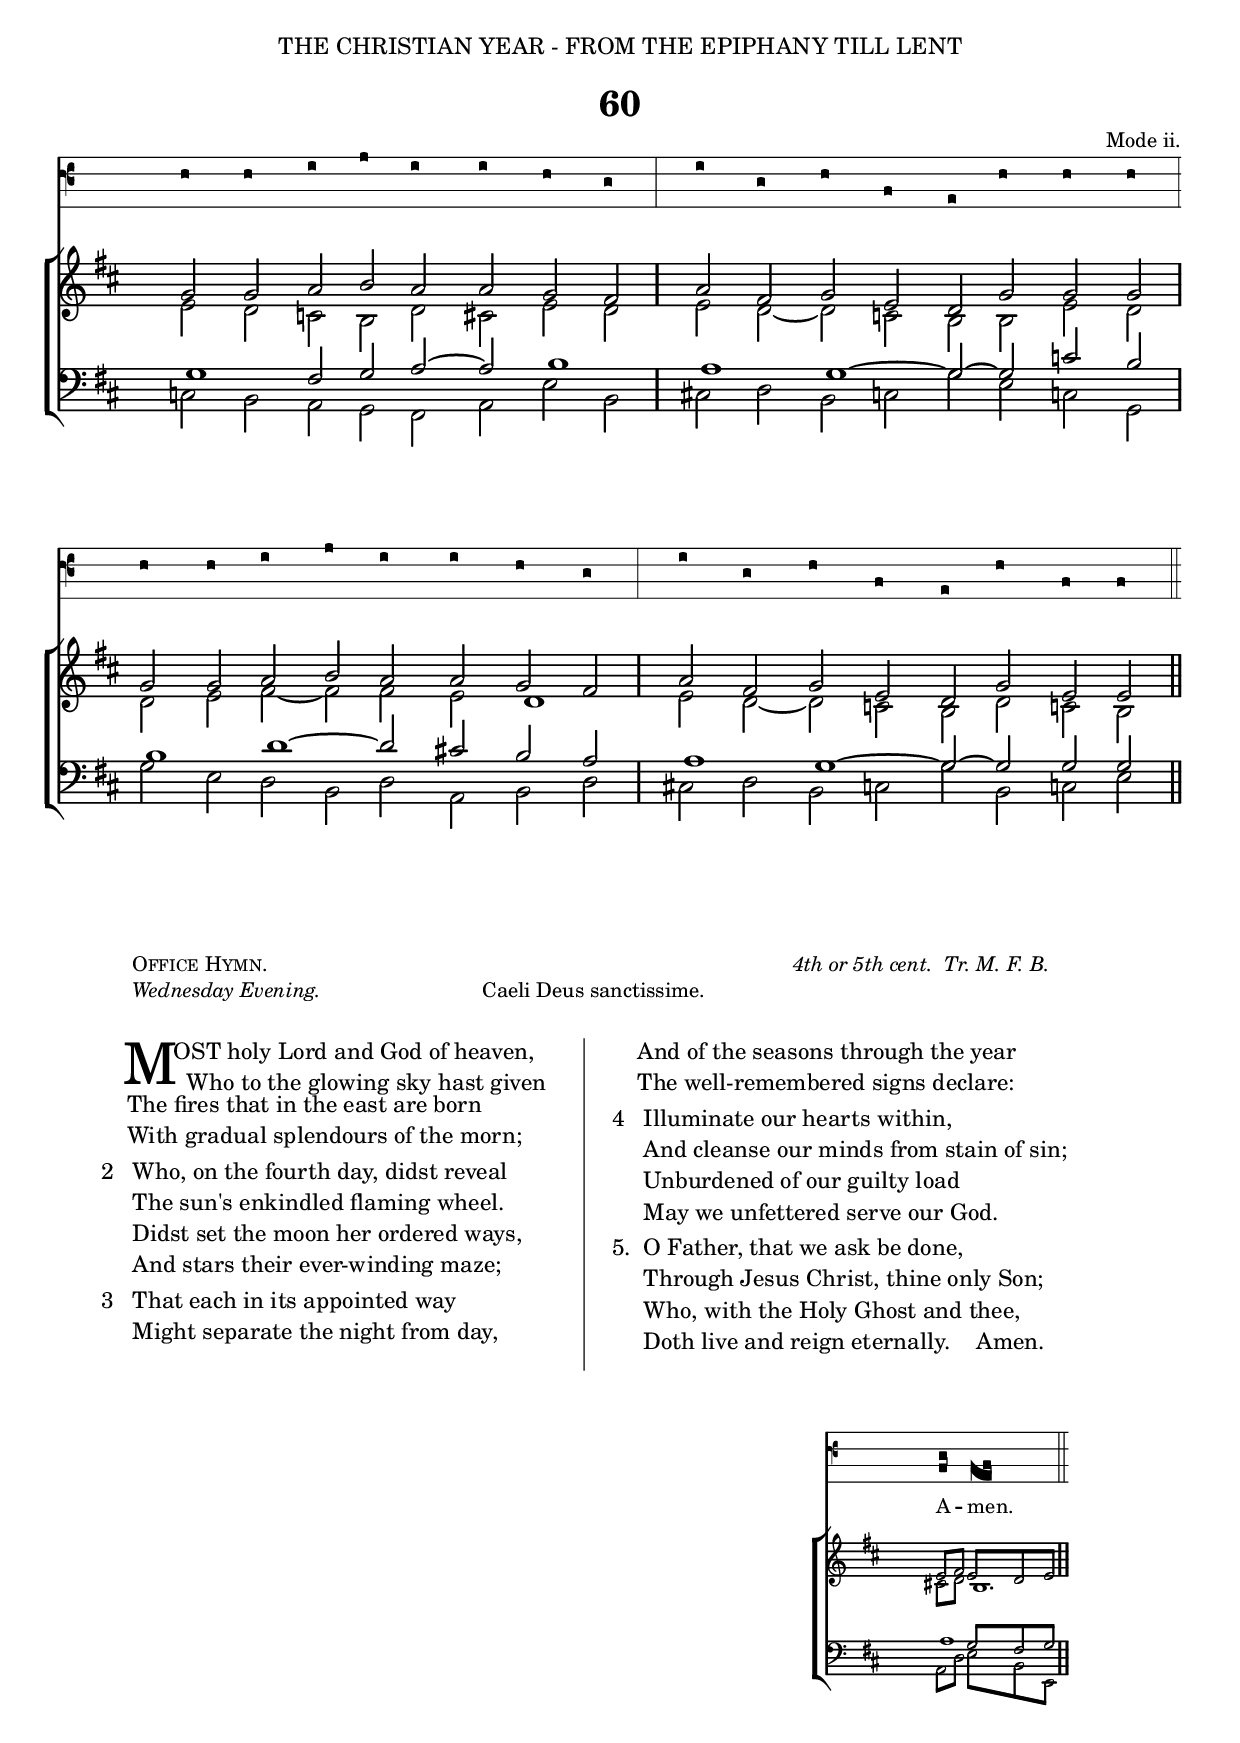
%%% 116d.png
%%% Hymn 60  "Most holy Lord and God of heaven,"
%%% Version 2


\version "2.10"

\include "gregorian-init.ly"

\header {
   dedication = \markup { \center-align {  "THE CHRISTIAN YEAR - FROM THE EPIPHANY TILL LENT" \hspace #0.1 } }	
   title = "60"
   arranger = \markup { \raise #0.5 \small { "Mode ii." } }
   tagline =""
}



%%%%%%%%%%     Macro Definitions     %%%%%%%%%%


global = {
   \key d \major
   \time 16/8
   \autoBeamOff
   \set Staff.midiInstrument = "church organ"
}


% *** ln macro: settings for stemless long note which is 2x duration of regular white note    

ln = { \once \override NoteHead #'duration-log = #0 
       \once \override Stem #'stencil = ##f
       \once \override NoteColumn #'force-hshift = #'0.4 }



%%%%%%%%%%     Music     %%%%%%%%%%


plainsong = \relative c { 
   \clef "vaticana-fa2"
   \set fontSize = #3
   
   fis8 fis g a g g fis e \bar "|" g e fis d cis fis fis fis \bar "|" \break
   fis fis g a g g fis e \bar "|" g e fis d cis fis d d \bar "||" \break } 

soprano = \relative c' {

   g'8 g a b a a g fis \bar "|"a fis g e d g g g \bar "|" \break
   g g a b a a g fis \bar "|"a fis g e d g e e \bar "||" \break }

alto = \relative c' {
	
   e8 d c b d cis e d \bar "|" e d~ d c b b e d \bar "|"
   d e \once \override Slur #'extra-offset = #'( 0.0 . -0.2 ) fis~ fis fis e \ln d4 \bar "|" e8 d~ d c b d c! b \bar "||" \break }

tenor = \relative c { 
	\clef bass

   \ln g'4 fis8 g a~ a \ln b4 \bar "|" \ln a4 \ln g4~ g8~ g c b \bar "|"
   \ln b4 \ln d4~ d8 cis! b a \bar "|" \ln a4 \ln g4~ g8~ g g g \bar "||" \break }

bass = \relative c { 
	\clef bass
	
   c8 b a g fis a e' b \bar "|" cis d b c g' e c! g \bar "|"
   g' e d b d a b d \bar "|" cis! d b c g' b, c! e \bar "||" \break }



%%%%%%%%%%     Score block     %%%%%%%%%%


#(ly:set-option 'point-and-click #f)


\book {


\paper {
   #(set-paper-size "a4")
   print-page-number = ##f
   ragged-bottom=##f
   ragged-last-bottom=##f
}


\score { <<
   \new VaticanaStaff { \plainsong }
   \new ChoirStaff <<
      \new Staff = "upper" <<
         \context Voice = sopranos { \voiceOne \global \soprano }
         \context Voice = altos    { \voiceTwo \global \alto } >> 
      \new Staff = "lower" <<
         \context Voice = tenors   { \voiceOne \global \tenor }
         \context Voice = bass     { \voiceTwo \global \bass } >>
   >>  
>>


\layout {

   ragged-right = ##f
   % *** makes sure last system spreads right across the page
   ragged-last = ##f

\context { \Score 
   \remove "Bar_number_engraver"
   % *** uncomment this to remove system start bar 
   % \override SystemStartBar #'stencil = ##f 
   \remove "Mark_engraver"
}

 \context { \VaticanaStaff
   % *** Increases distance between lines of staff  
   \override StaffSymbol #'staff-space = #1.6            
   % *** Changes staff to black instead of default red
   \revert StaffSymbol #'color
   % *** Makes clef bigger       
   \override Clef #'font-size = #3
   % *** Would make ledger lines black, if there were any
   \revert LedgerLineSpanner #'color
   % *** Makes terminal barline visible 
   \override BarLine #'transparent = ##f 
   \remove Custos_engraver
   \override KeySignature #'transparent = ##t
   \override Accidental  #'transparent = ##t
   % *** needed for certain tweaks   
   \consists "Mark_engraver"
}

\context { \Staff 
   \consists "Mark_engraver" 
   \override TimeSignature #'transparent = ##t
   % *** Needed to produce beamed minims - which are quavers in disguise
   \override NoteHead #'duration-log = #1 
   \override Stem #'flag-style = #'no-flag 
}

} % end layout 
 
} % end score 



%%%%%%%%%%     Lyrics     %%%%%%%%%%


\markup {
   % change number as necessary to centre lyrics block
   \hspace #34   

\column { 

% whole lyrics block is formatted into a single column

% heading section
   \line { \lower #0.5 \small { \hspace #-27 \smallCaps "Office Hymn." \hspace #50 \italic "4th or 5th cent.  Tr. M. F. B." } } 
   \line { \small { \hspace #-27 \italic "Wednesday Evening." \hspace #15 "Caeli Deus sanctissime."} }
   % *** inserts vertical space between lines
   \hspace #0.1
   
% lyrics section 1: double column of verses
% Create a line made up of two columns of verse separated by a vertical line
   \line {
         % first column of verse  
            % return to LH margin
            \hspace #-30
         \column {  
                 \line { \hspace #2.2 
                         \column { \lower #2.4 \fontsize #8 "M" }   %%Drop Cap goes here
                         \hspace #-1    %% adjust this if other letters are too far from Drop Cap
		         \column { \raise #0.0 "OST holy Lord and God of heaven,"
                                               "  Who to the glowing sky hast given" } 
                       }          

                 \line { \hspace #2.5  %%adjust hspace until this line left edge is flush with Drop Cap
                         \lower  #1.56  %%adjust this until the line spacing looks right
		         \column { "The fires that in the east are born"
                                   "With gradual splendours of the morn;" } 
                       }

                 \hspace #1 
           	 \line { "2  " \column { "Who, on the fourth day, didst reveal"
                                         "The sun's enkindled flaming wheel."
                                         "Didst set the moon her ordered ways,"
                                         "And stars their ever-winding maze;" } }
                 \hspace #1 
           	 \line { "3  " \column { "That each in its appointed way"
                                         "Might separate the night from day," } }                 

                 } % end first column of verse

         % create some space between first column of verse and the vertical line
         \hspace #3

         % vertical line	
         \column { \filled-box #'(0.0 . 0.1) #'(-30 . 2) #0 }

         % second column of verse
         \column { \line { \hspace #2 "   " \column { "And of the seasons through the year"
                                                      "The well-remembered signs declare:" } }

                   \hspace #1 
           	   \line { \hspace #2 "4  " \column { "Illuminate our hearts within,"
                                                      "And cleanse our minds from stain of sin;"
                                                      "Unburdened of our guilty load"
                                                      "May we unfettered serve our God." } }

		   \hspace #1 
         	   \line { \hspace #2 "5. " \column { "O Father, that we ask be done,"
                                                      "Through Jesus Christ, thine only Son;"
                                                      "Who, with the Holy Ghost and thee,"
                                                      "Doth live and reign eternally.    Amen." } }
                  } % end second column of verse

   } % end master line

} % end column that is entire lyrics block

} % end markup



%%%%%%%%%%     Midi Block     %%%%%%%%%%

%%% A separate score block to generate the midi minus the plainsong voice
%%% Since minims are quavers in disguise, tempo has to be set accordingly, tempo set to 2=80

\score {	
   \new ChoirStaff <<
      \new Staff = "upper" <<
         \context Voice = sopranos {\voiceOne \global \soprano }
         \context Voice = altos {\voiceTwo \global \alto }
                           >> 
      \new Staff = "lower" <<
         \context Voice = tenors {\voiceOne \global \tenor }
         \context Voice = bass {\voiceTwo \global \bass }
	                   >> 
		   >>  
\midi { \context { \Score tempoWholesPerMinute = #(ly:make-moment 80 8) } } 

} % end midi score



%%%%%%%%%%     Amen Block     %%%%%%%%%%

	
\score { <<

\new VaticanaStaff <<
   \new VaticanaVoice = "plainsongamen" { 
      \set Score.timing = ##f
      \set fontSize = #3
      % *** makes clef bigger
      \override Staff.Clef #'#'font-size = #3
      \clef "vaticana-fa2"
      \override Staff.StaffSymbol #'staff-space = #1.6
	 
      \relative c { 
      \[ d8 \pes e8 \] 
      \[ \override NoteHead #'extra-offset = #'(0.0 . -0.1 ) d8 
         \override NoteHead #'extra-offset = #'(-0.38 . 0) \flexa  c8 \pes 
         \override NoteHead #'extra-offset = #'(0.0 . 0.0 ) d8 \] } }
                      >>
  
%   \new Lyrics = "lyrics" { s1 }

\new ChoirStaff <<
   \new Staff = upper << 
      \new Voice = "sopranos"  { \relative c' { \global \voiceOne e8[ fis8] e8[ d8 e8] \bar "||" } }
      \new Voice = "altos"     { \relative c' { \global \voiceTwo cis!8[ d8] \ln b4. \bar "||" } } >>

      \new Lyrics \lyricsto sopranos { \set alignAboveContext = #"upper" \override LyricText #'font-size = #-1 { A -- men. } } 

      \new Staff = lower <<
         \new Voice = "tenors" { \relative c { \global \clef bass \voiceThree \ln a'4 g8[ fis8 g8] \bar "||" } }
         \new Voice = "basses" { \relative c { \global \clef bass \voiceFour a8[ d8] e8[ b8 e,8] \bar "||" } } >> 
>> % choirstaff bracket

>> % score bracket

% *** creates space between end of lyrics and amen score
\header { breakbefore = ##f piece = " " opus = " " }


\layout {
   indent = 13\cm
   raggedright = ##t
   ragged-bottom = ##t
   packed = ##f

\context { \Score 
   \override TimeSignature #'transparent = ##t
   % *** controls the amount of space between notes on the staff
   \override SeparationItem #'padding = #2 
}
     
\context { \VaticanaStaff 
   \revert StaffSymbol #'color
   \revert LedgerLineSpanner #'color
   \override BarLine #'transparent = ##f 
} 

\context { \Staff 
   \override VerticalAxisGroup #'minimum-Y-extent = #'( -2 . 2) 
   fontSize = #-3 
   \override StaffSymbol #'staff-space = #(magstep -2)
   \override NoteHead #'duration-log = #1
   \override Stem #'flag-style = #'no-flag
}

} % end amen layout

} % end amen score


% *** Separate Score block for Amen midi
% *** Score comprises 1/8 notes masquerading as 1/2 notes, so tempo has to be adjusted accordingly, tempo set to 2=80

\score {  
   \new ChoirStaff <<
      \new Staff = upper << 
          \new Voice = "sopranos" { \relative c' { \global \voiceOne d8[ e8] d8[ c8 d8] \bar "||" } }
	  \new Voice = "altos"    { \relative c' { \global \voiceTwo a8[ c8] \ln a4 ~ a8  \bar "||" } } >>

      \new Staff = lower <<
	 \new Voice = "tenors"    { \relative c { \clef bass \global \voiceThree f8[ g8] f8[ e8 f8] \bar "||" } }
	 \new Voice = "basses"    { \relative c { \clef bass \global \voiceFour d8[ c8] d8[ a8 d,8] \bar "||" } } >>
>> % choir staff bracket


\midi { \context { \Score tempoWholesPerMinute = #(ly:make-moment 80 8) } } 

} % end midi score

} % end book 